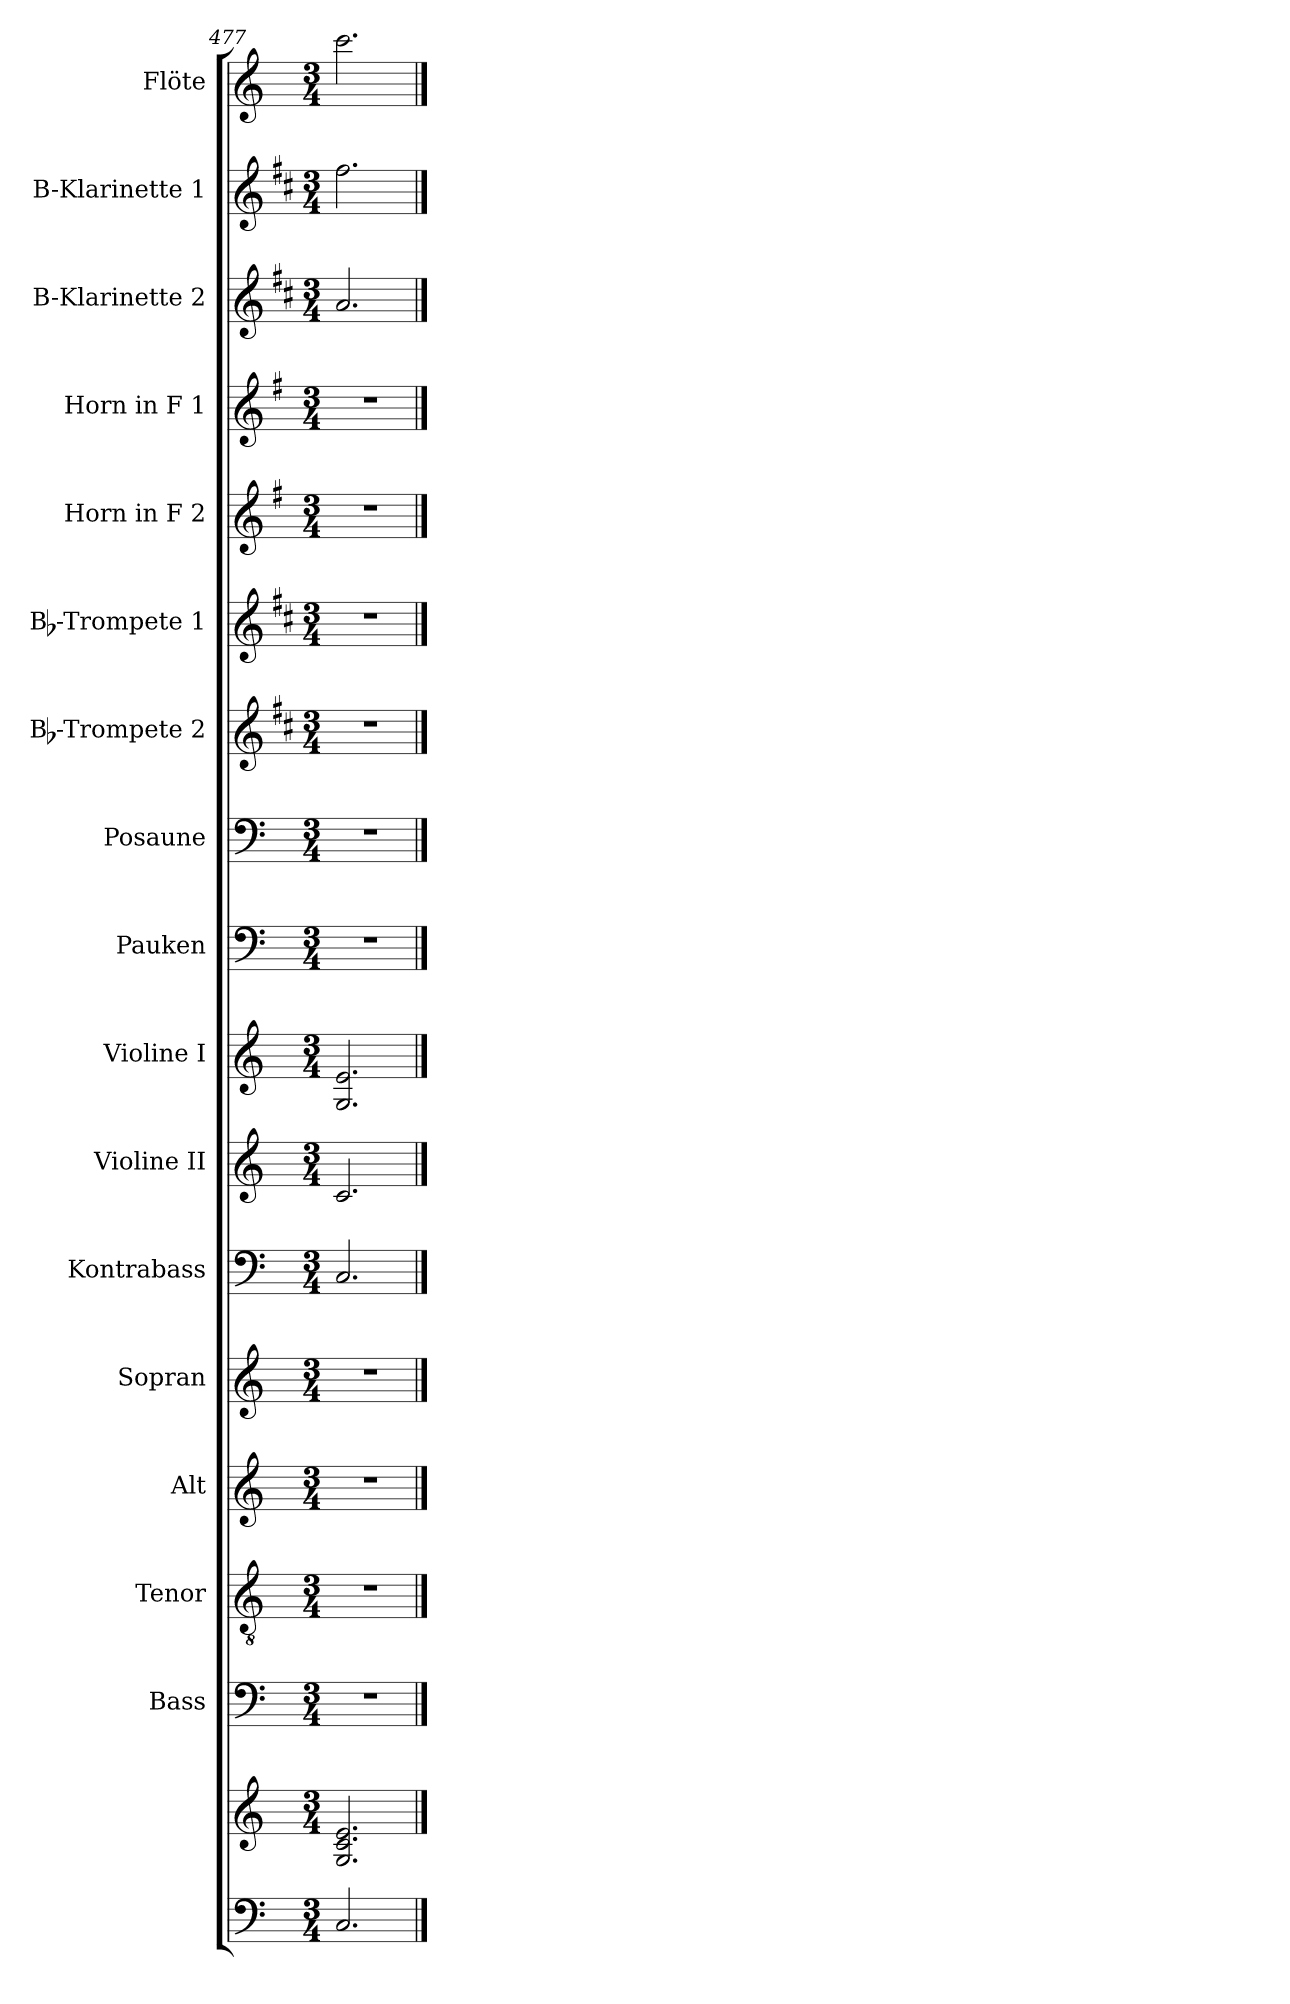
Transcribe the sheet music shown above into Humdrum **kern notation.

**kern	**kern	**kern	**kern	**kern	**kern	**kern	**kern	**kern	**kern	**kern	**kern	**kern	**kern	**kern	**kern	**kern	**kern
*part17	*part17	*part16	*part15	*part14	*part13	*part12	*part11	*part10	*part9	*part8	*part7	*part6	*part5	*part4	*part3	*part2	*part1
*staff18	*staff17	*staff16	*staff15	*staff14	*staff13	*staff12	*staff11	*staff10	*staff9	*staff8	*staff7	*staff6	*staff5	*staff4	*staff3	*staff2	*staff1
*	*	*I"Bass	*I"Tenor	*I"Alt	*I"Sopran	*I"Kontrabass	*I"Violine II	*I"Violine I	*I"Pauken	*I"Posaune	*I"Bb-Trompete 2	*I"Bb-Trompete 1	*I"Horn in F 2	*I"Horn in F 1	*I"B-Klarinette 2	*I"B-Klarinette 1	*I"Flöte
*	*	*I'B.	*I'T.	*I'A.	*I'S.	*I'Kb.	*I'Vl. II	*I'Vl. I	*I'Pk.	*I'Pos.	*I'Bb Trp. 2	*I'Bb Trp. 1	*I'Hrn. 2	*I'Hrn. 1	*I'B Kl. 2	*I'B Kl. 1	*I'Fl.
*clefF4	*clefG2	*clefF4	*clefGv2	*clefG2	*clefG2	*clefF4	*clefG2	*clefG2	*clefF4	*clefF4	*clefG2	*clefG2	*clefG2	*clefG2	*clefG2	*clefG2	*clefG2
*	*	*	*	*	*	*ITrd7c12	*	*	*	*	*ITrd1c2	*ITrd1c2	*ITrd4c7	*ITrd4c7	*ITrd1c2	*ITrd1c2	*
*k[]	*k[]	*k[]	*k[]	*k[]	*k[]	*k[]	*k[]	*k[]	*k[]	*k[]	*k[]	*k[]	*k[]	*k[]	*k[]	*k[]	*k[]
*C:	*C:	*C:	*C:	*C:	*C:	*C:	*C:	*C:	*C:	*C:	*C:	*C:	*C:	*C:	*C:	*C:	*C:
*M3/4	*M3/4	*M3/4	*M3/4	*M3/4	*M3/4	*M3/4	*M3/4	*M3/4	*M3/4	*M3/4	*M3/4	*M3/4	*M3/4	*M3/4	*M3/4	*M3/4	*M3/4
=477	=477	=477	=477	=477	=477	=477	=477	=477	=477	=477	=477	=477	=477	=477	=477	=477	=477
2.C/	2.G/ 2.c/ 2.e/	2.r	2.r	2.r	2.r	2.CC/	2.c/	2.G/ 2.e/	2.r	2.r	2.r	2.r	2.r	2.r	2.g/	2.ee\	2.ccc\
==	==	==	==	==	==	==	==	==	==	==	==	==	==	==	==	==	==
*-	*-	*-	*-	*-	*-	*-	*-	*-	*-	*-	*-	*-	*-	*-	*-	*-	*-
